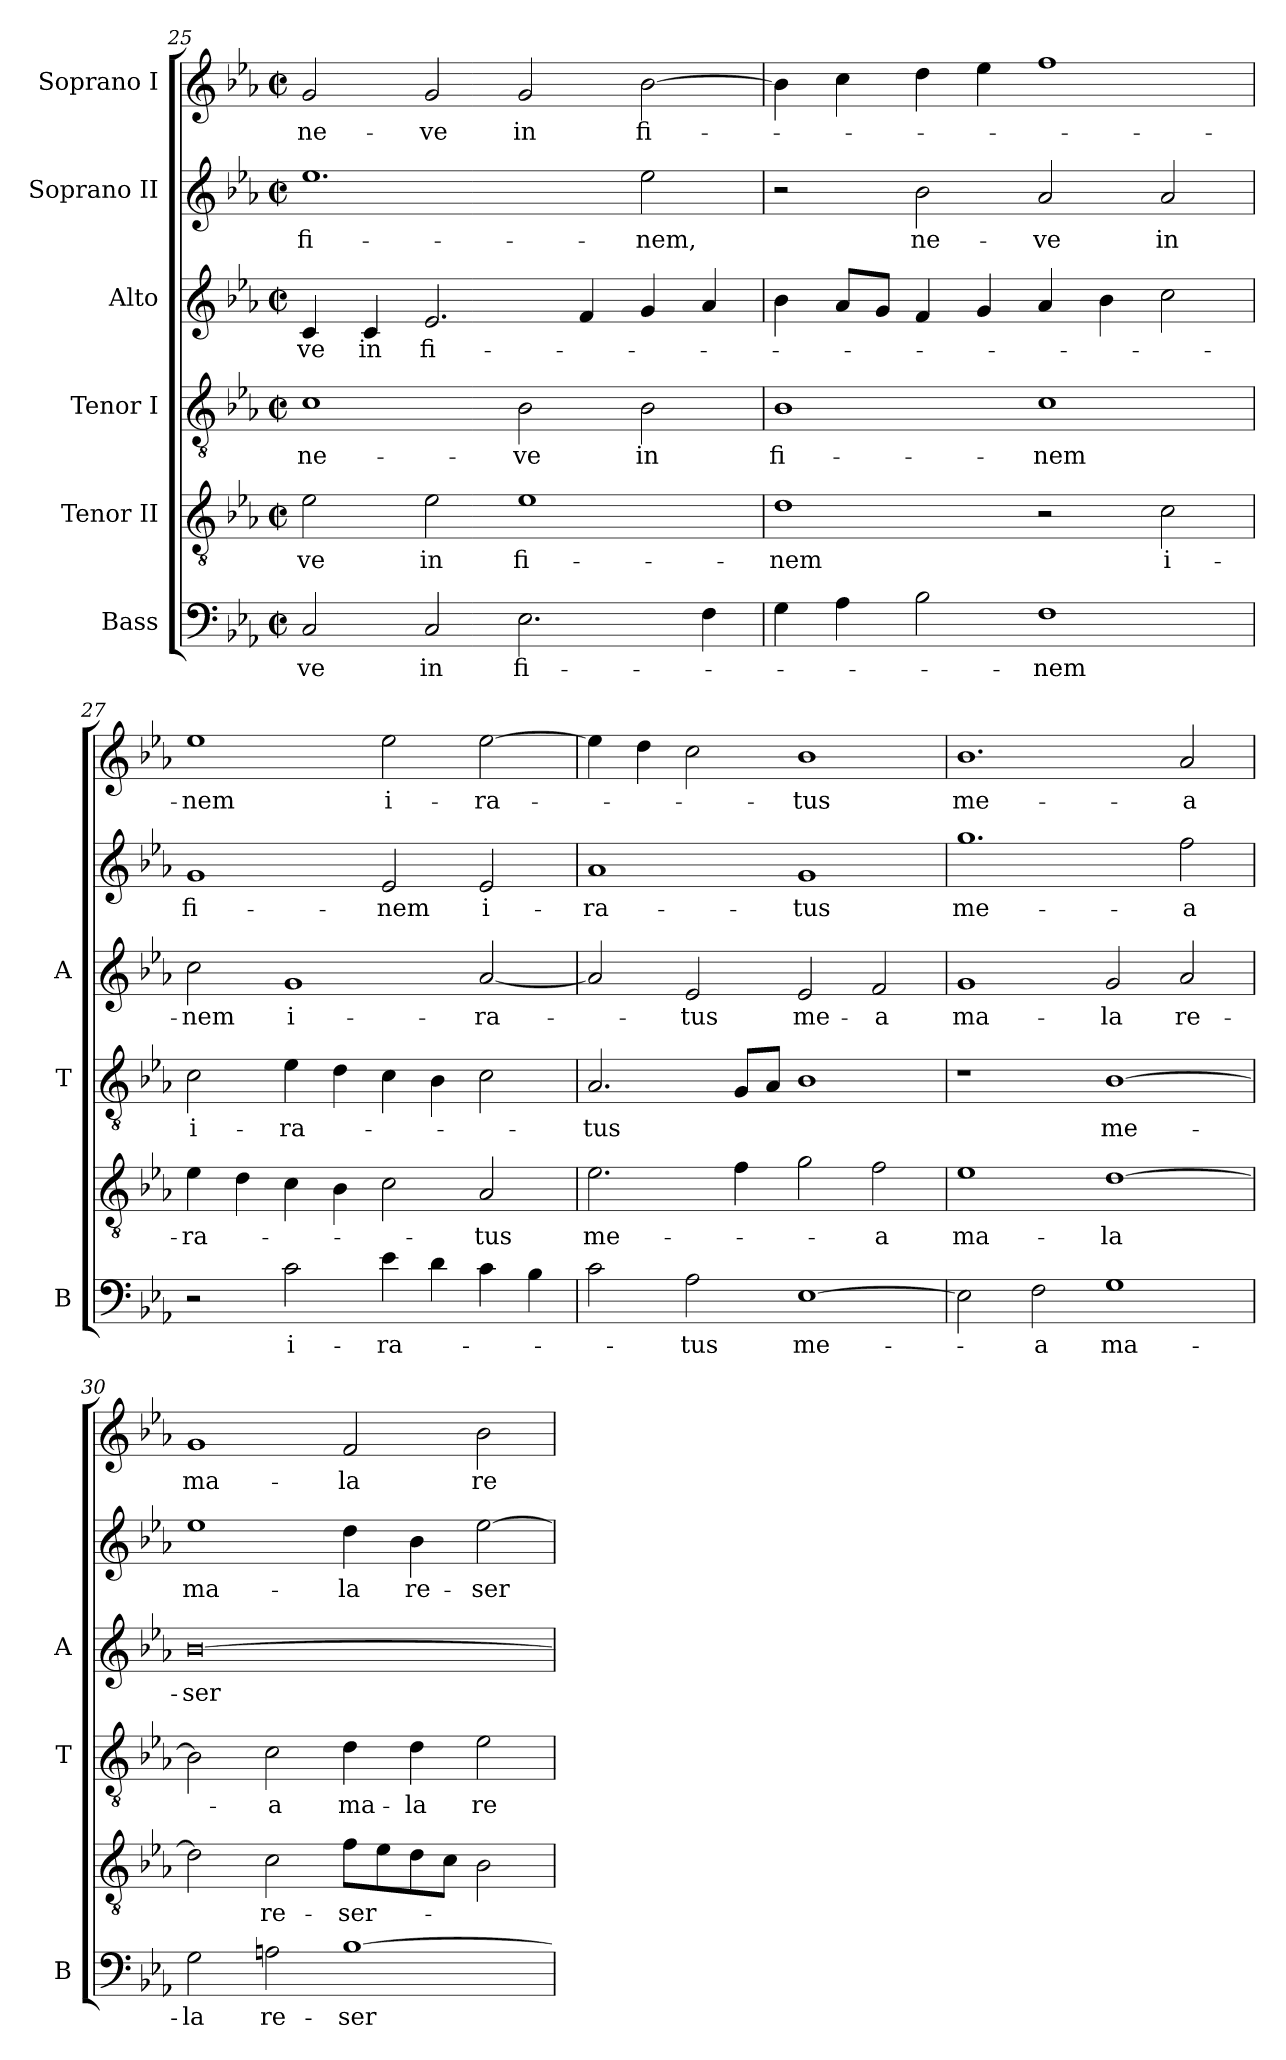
**kern	**text	**kern	**text	**kern	**text	**kern	**text	**kern	**text	**kern	**text
*part6	*part6	*part5	*part5	*part4	*part4	*part3	*part3	*part2	*part2	*part1	*part1
*staff6	*staff6	*staff5	*staff5	*staff4	*staff4	*staff3	*staff3	*staff2	*staff2	*staff1	*staff1
*I"Bass	*	*I"Tenor II	*	*I"Tenor I	*	*I"Alto	*	*I"Soprano II	*	*I"Soprano I	*
*I'B	*	*	*	*I'T	*	*I'A	*	*	*	*	*
!!LO:PB:g=z
*clefF4	*	*clefGv2	*	*clefGv2	*	*clefG2	*	*clefG2	*	*clefG2	*
*k[b-e-a-]	*	*k[b-e-a-]	*	*k[b-e-a-]	*	*k[b-e-a-]	*	*k[b-e-a-]	*	*k[b-e-a-]	*
*E-:	*	*E-:	*	*E-:	*	*E-:	*	*E-:	*	*E-:	*
*M2/2	*	*M2/2	*	*M2/2	*	*M2/2	*	*M2/2	*	*M2/2	*
*met(c|)	*	*met(c|)	*	*met(c|)	*	*met(c|)	*	*met(c|)	*	*met(c|)	*
=25	=25	=25	=25	=25	=25	=25	=25	=25	=25	=25	=25
!	!LO:LY:b	!	!LO:LY:b	!	!LO:LY:b	!	!LO:LY:b	!	!LO:LY:b	!	!LO:LY:b
2C/	-ve	2e-\	-ve	1c	ne-	4c/	-ve	1.ee-	fi-	2g/	ne-
!	!	!	!	!	!	!	!LO:LY:b	!	!	!	!
.	.	.	.	.	.	4c/	in	.	.	.	.
!	!LO:LY:b	!	!LO:LY:b	!	!	!	!LO:LY:b	!	!	!	!LO:LY:b
2C/	in	2e-\	in	.	.	2.e-/	fi-	.	.	2g/	-ve
!	!LO:LY:b	!	!LO:LY:b	!	!LO:LY:b	!	!	!	!	!	!LO:LY:b
2.E-\	fi-	1e-	fi-	2B-\	-ve	.	.	.	.	2g/	in
.	.	.	.	.	.	4f/	.	.	.	.	.
!	!	!	!	!	!LO:LY:b	!	!	!	!LO:LY:b	!	!LO:LY:b
.	.	.	.	2B-\	in	4g/	.	2ee-\	-nem,	[>2b-\	fi-
4F\	.	.	.	.	.	4a-/	.	.	.	.	.
=26	=26	=26	=26	=26	=26	=26	=26	=26	=26	=26	=26
!	!	!	!LO:LY:b	!	!LO:LY:b	!	!	!	!	!	!
4G\	.	1d	-nem	1B-	fi-	4b-\	.	2r	.	4b-\]	.
4A-\	.	.	.	.	.	8a-/L	.	.	.	4cc\	.
.	.	.	.	.	.	8g/J	.	.	.	.	.
!	!	!	!	!	!	!	!	!	!LO:LY:b	!	!
2B-\	.	.	.	.	.	4f/	.	2b-\	ne-	4dd\	.
.	.	.	.	.	.	4g/	.	.	.	4ee-\	.
!	!LO:LY:b	!	!	!	!LO:LY:b	!	!	!	!LO:LY:b	!	!
1F	-nem	2r	.	1c	-nem	4a-/	.	2a-/	-ve	1ff	.
.	.	.	.	.	.	4b-\	.	.	.	.	.
!	!	!	!LO:LY:b	!	!	!	!	!	!LO:LY:b	!	!
.	.	2c\	i-	.	.	2cc\	.	2a-/	in	.	.
=27	=27	=27	=27	=27	=27	=27	=27	=27	=27	=27	=27
!	!	!	!LO:LY:b	!	!LO:LY:b	!	!LO:LY:b	!	!LO:LY:b	!	!LO:LY:b
2r	.	4e-\	-ra-	2c\	i-	2cc\	-nem	1g	fi-	1ee-	-nem
.	.	4d\	.	.	.	.	.	.	.	.	.
!	!LO:LY:b	!	!	!	!LO:LY:b	!	!LO:LY:b	!	!	!	!
2c\	i-	4c\	.	4e-\	-ra-	1g	i-	.	.	.	.
.	.	4B-\	.	4d\	.	.	.	.	.	.	.
!	!LO:LY:b	!	!	!	!	!	!	!	!LO:LY:b	!	!LO:LY:b
4e-\	-ra-	2c\	.	4c\	.	.	.	2e-/	-nem	2ee-\	i-
4d\	.	.	.	4B-\	.	.	.	.	.	.	.
!	!	!	!LO:LY:b	!	!	!	!LO:LY:b	!	!LO:LY:b	!	!LO:LY:b
4c\	.	2A-/	-tus	2c\	.	[<2a-/	-ra-	2e-/	i-	[>2ee-\	-ra-
4B-\	.	.	.	.	.	.	.	.	.	.	.
=28	=28	=28	=28	=28	=28	=28	=28	=28	=28	=28	=28
!	!	!	!LO:LY:b	!	!LO:LY:b	!	!	!	!LO:LY:b	!	!
2c\	.	2.e-\	me-	2.A-/	-tus	2a-/]	.	1a-	-ra-	4ee-\]	.
.	.	.	.	.	.	.	.	.	.	4dd\	.
!	!LO:LY:b	!	!	!	!	!	!LO:LY:b	!	!	!	!
2A-\	-tus	.	.	.	.	2e-/	-tus	.	.	2cc\	.
.	.	4f\	.	8G/L	.	.	.	.	.	.	.
.	.	.	.	8A-/J	.	.	.	.	.	.	.
!	!LO:LY:b	!	!	!	!	!	!LO:LY:b	!	!LO:LY:b	!	!LO:LY:b
[>1E-	me-	2g\	.	1B-	.	2e-/	me-	1g	-tus	1b-	-tus
!	!	!	!LO:LY:b	!	!	!	!LO:LY:b	!	!	!	!
.	.	2f\	-a	.	.	2f/	-a	.	.	.	.
!!LO:LB:g=z
=29	=29	=29	=29	=29	=29	=29	=29	=29	=29	=29	=29
!	!	!	!LO:LY:b	!	!	!	!LO:LY:b	!	!LO:LY:b	!	!LO:LY:b
2E-\]	.	1e-	ma-	1r	.	1g	ma-	1.gg	me-	1.b-	me-
!	!LO:LY:b	!	!	!	!	!	!	!	!	!	!
2F\	-a	.	.	.	.	.	.	.	.	.	.
!	!LO:LY:b	!	!LO:LY:b	!	!LO:LY:b	!	!LO:LY:b	!	!	!	!
1G	ma-	[>1d	-la	[>1B-	me-	2g/	-la	.	.	.	.
!	!	!	!	!	!	!	!LO:LY:b	!	!LO:LY:b	!	!LO:LY:b
.	.	.	.	.	.	2a-/	re-	2ff\	-a	2a-/	-a
=30	=30	=30	=30	=30	=30	=30	=30	=30	=30	=30	=30
!	!LO:LY:b	!	!	!	!	!	!LO:LY:b	!	!LO:LY:b	!	!LO:LY:b
2G\	-la	2d\]	.	2B-\]	.	[>0b-	-ser-	1ee-	ma-	1g	ma-
!	!LO:LY:b	!	!LO:LY:b	!	!LO:LY:b	!	!	!	!	!	!
2An\	re-	2c\	re-	2c\	-a	.	.	.	.	.	.
!	!LO:LY:b	!	!LO:LY:b	!	!LO:LY:b	!	!	!	!LO:LY:b	!	!LO:LY:b
[>1B-	-ser-	8f\L	-ser-	4d\	ma-	.	.	4dd\	-la	2f/	-la
.	.	8e-\	.	.	.	.	.	.	.	.	.
!	!	!	!	!	!LO:LY:b	!	!	!	!LO:LY:b	!	!
.	.	8d\	.	4d\	-la	.	.	4b-\	re-	.	.
.	.	8c\J	.	.	.	.	.	.	.	.	.
!	!	!	!	!	!LO:LY:b	!	!	!	!LO:LY:b	!	!LO:LY:b
.	.	2B-\	.	2e-\	re-	.	.	[>2ee-\	-ser-	2b-\	re-
=	=	=	=	=	=	=	=	=	=	=	=
*-	*-	*-	*-	*-	*-	*-	*-	*-	*-	*-	*-
